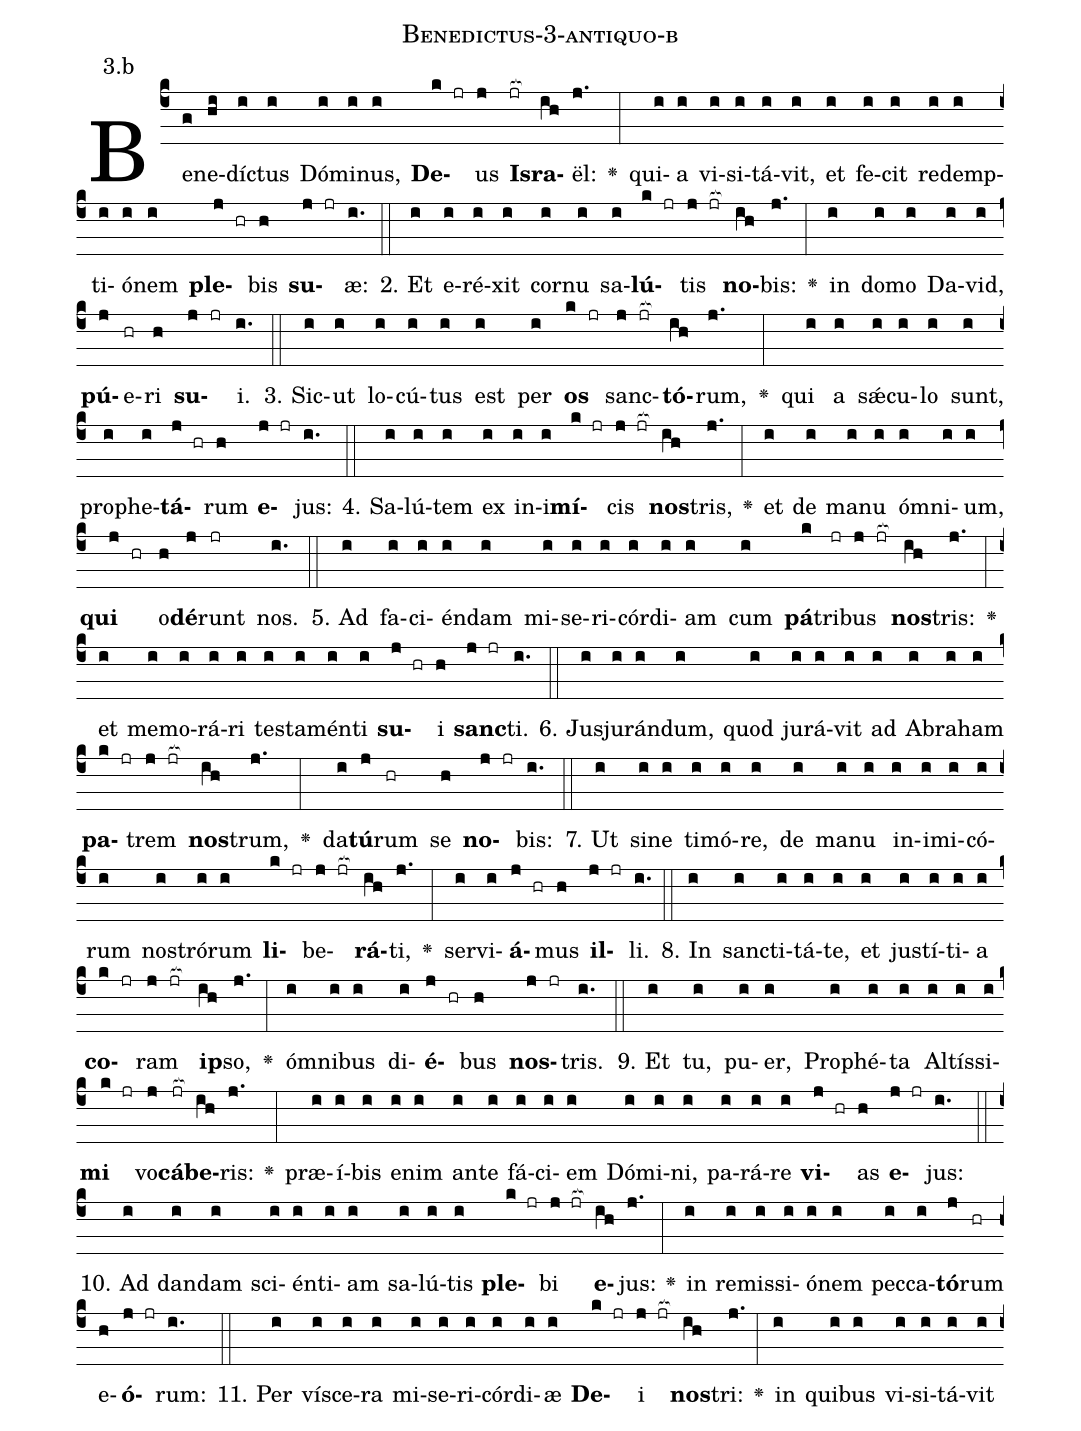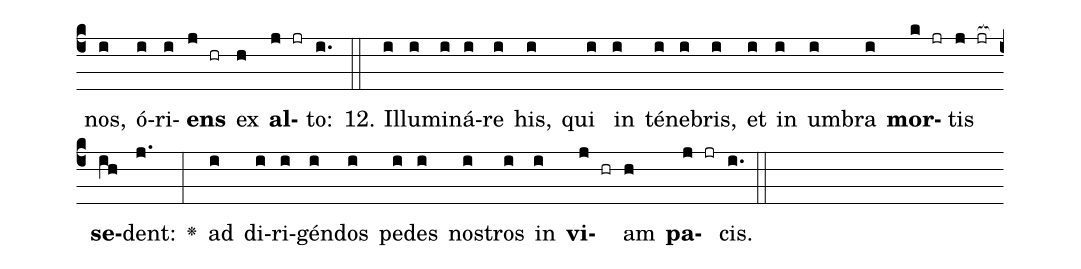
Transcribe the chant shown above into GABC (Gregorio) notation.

name: Benedictus-3-antiquo-b;
annotation: 3.b;
%%
(c4)Be(g)ne(hi)díc(i)tus(i) Dó(i)mi(i)nus,(i) <b>De</b>(k jr)us(j) <b>Is</b>(jr[ocb:1{])<b>ra</b>(ih[ocb:0}])ël:(j.) <v>\greheightstar</v>(:) qui(i)a(i) vi(i)si(i)tá(i)vit,(i) et(i) fe(i)cit(i) red(i)emp(i)ti(i)ó(i)nem(i) <b>ple</b>(j hr)bis(h) <b>su</b>(j jr)æ:(i.) (::)
2. Et(i) e(i)ré(i)xit(i) cor(i)nu(i) sa(i)<b>lú</b>(k jr)tis(j jr[ocb:1{]) <b>no</b>(ih[ocb:0}])bis:(j.) <v>\greheightstar</v>(:) in(i) do(i)mo(i) Da(i)vid,(i) <b>pú</b>(j)e(hr)ri(h) <b>su</b>(j jr)i.(i.) (::)
3. Sic(i)ut(i) lo(i)cú(i)tus(i) est(i) per(i) <b>os</b>(k jr) sanc(j jr[ocb:1{])<b>tó</b>(ih[ocb:0}])rum,(j.) <v>\greheightstar</v>(:) qui(i) a(i) sǽ(i)cu(i)lo(i) sunt,(i) pro(i)phe(i)<b>tá</b>(j hr)rum(h) <b>e</b>(j jr)jus:(i.) (::)
4. Sa(i)lú(i)tem(i) ex(i) in(i)i(i)<b>mí</b>(k jr)cis(j jr[ocb:1{]) <b>nos</b>(ih[ocb:0}])tris,(j.) <v>\greheightstar</v>(:) et(i) de(i) ma(i)nu(i) óm(i)ni(i)um,(i) <b>qui</b>(j hr) o(h)<b>dé</b>(j)runt(jr) nos.(i.) (::)
5. Ad(i) fa(i)ci(i)én(i)dam(i) mi(i)se(i)ri(i)cór(i)di(i)am(i) cum(i) <b>pá</b>(k)tri(jr)bus(j jr[ocb:1{]) <b>nos</b>(ih[ocb:0}])tris:(j.) <v>\greheightstar</v>(:) et(i) me(i)mo(i)rá(i)ri(i) tes(i)ta(i)mén(i)ti(i) <b>su</b>(j hr)i(h) <b>sanc</b>(j jr)ti.(i.) (::)
6. Ju(i)sju(i)rán(i)dum,(i) quod(i) ju(i)rá(i)vit(i) ad(i) A(i)bra(i)ham(i) <b>pa</b>(k jr)trem(j jr[ocb:1{]) <b>nos</b>(ih[ocb:0}])trum,(j.) <v>\greheightstar</v>(:) da(i)<b>tú</b>(j)rum(hr) se(h) <b>no</b>(j jr)bis:(i.) (::)
7. Ut(i) si(i)ne(i) ti(i)mó(i)re,(i) de(i) ma(i)nu(i) in(i)i(i)mi(i)có(i)rum(i) nos(i)tró(i)rum(i) <b>li</b>(k jr)be(j jr[ocb:1{])<b>rá</b>(ih[ocb:0}])ti,(j.) <v>\greheightstar</v>(:) ser(i)vi(i)<b>á</b>(j hr)mus(h) <b>il</b>(j jr)li.(i.) (::)
8. In(i) sanc(i)ti(i)tá(i)te,(i) et(i) jus(i)tí(i)ti(i)a(i) <b>co</b>(k jr)ram(j jr[ocb:1{]) <b>ip</b>(ih[ocb:0}])so,(j.) <v>\greheightstar</v>(:) óm(i)ni(i)bus(i) di(i)<b>é</b>(j hr)bus(h) <b>nos</b>(j jr)tris.(i.) (::)
9. Et(i) tu,(i) pu(i)er,(i) Pro(i)phé(i)ta(i) Al(i)tís(i)si(i)<b>mi</b>(k jr) vo(j)<b>cá</b>(jr[ocb:1{])<b>be</b>(ih[ocb:0}])ris:(j.) <v>\greheightstar</v>(:) præ(i)í(i)bis(i) e(i)nim(i) an(i)te(i) fá(i)ci(i)em(i) Dó(i)mi(i)ni,(i) pa(i)rá(i)re(i) <b>vi</b>(j hr)as(h) <b>e</b>(j jr)jus:(i.) (::)
10. Ad(i) dan(i)dam(i) sci(i)én(i)ti(i)am(i) sa(i)lú(i)tis(i) <b>ple</b>(k jr)bi(j jr[ocb:1{]) <b>e</b>(ih[ocb:0}])jus:(j.) <v>\greheightstar</v>(:) in(i) re(i)mis(i)si(i)ó(i)nem(i) pec(i)ca(i)<b>tó</b>(j)rum(hr) e(h)<b>ó</b>(j jr)rum:(i.) (::)
11. Per(i) ví(i)sce(i)ra(i) mi(i)se(i)ri(i)cór(i)di(i)æ(i) <b>De</b>(k jr)i(j jr[ocb:1{]) <b>nos</b>(ih[ocb:0}])tri:(j.) <v>\greheightstar</v>(:) in(i) qui(i)bus(i) vi(i)si(i)tá(i)vit(i) nos,(i) ó(i)ri(i)<b>ens</b>(j hr) ex(h) <b>al</b>(j jr)to:(i.) (::)
12. Il(i)lu(i)mi(i)ná(i)re(i) his,(i) qui(i) in(i) té(i)ne(i)bris,(i) et(i) in(i) um(i)bra(i) <b>mor</b>(k jr)tis(j jr[ocb:1{]) <b>se</b>(ih[ocb:0}])dent:(j.) <v>\greheightstar</v>(:) ad(i) di(i)ri(i)gén(i)dos(i) pe(i)des(i) nos(i)tros(i) in(i) <b>vi</b>(j hr)am(h) <b>pa</b>(j jr)cis.(i.) (::)
